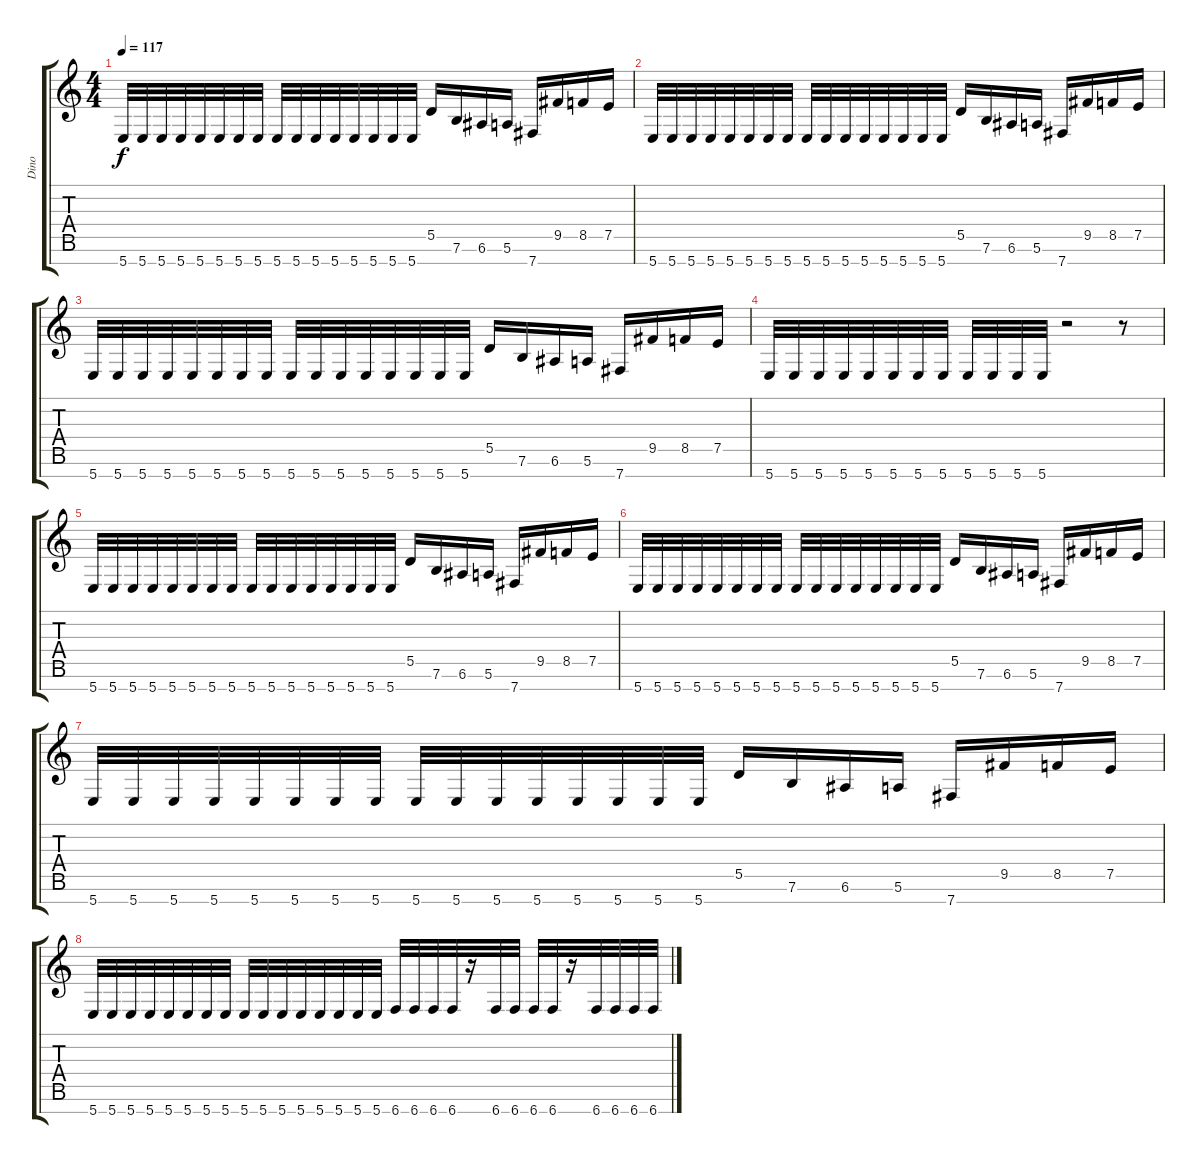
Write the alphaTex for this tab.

\track ("Dino" "Dino") {instrument distortionguitar}
\staff {score tabs}
\tuning (E4 B3 G3 D3 A2 E2 B1) {hide}
\ts (4 4)
\tempo 117
\clef g2
\ks c
5.7.32{dy f} 5.7.32 5.7.32 5.7.32 5.7.32 5.7.32 5.7.32 5.7.32 5.7.32 5.7.32 5.7.32 5.7.32 5.7.32 5.7.32 5.7.32 5.7.32 5.5.16 7.6.16 6.6.16 5.6.16 7.7.16 9.5.16 8.5.16 7.5.16 |
5.7.32 5.7.32 5.7.32 5.7.32 5.7.32 5.7.32 5.7.32 5.7.32 5.7.32 5.7.32 5.7.32 5.7.32 5.7.32 5.7.32 5.7.32 5.7.32 5.5.16 7.6.16 6.6.16 5.6.16 7.7.16 9.5.16 8.5.16 7.5.16 |
5.7.32 5.7.32 5.7.32 5.7.32 5.7.32 5.7.32 5.7.32 5.7.32 5.7.32 5.7.32 5.7.32 5.7.32 5.7.32 5.7.32 5.7.32 5.7.32 5.5.16 7.6.16 6.6.16 5.6.16 7.7.16 9.5.16 8.5.16 7.5.16 |
5.7.32 5.7.32 5.7.32 5.7.32 5.7.32 5.7.32 5.7.32 5.7.32 5.7.32 5.7.32 5.7.32 5.7.32 r.2 r.8 |
5.7.32 5.7.32 5.7.32 5.7.32 5.7.32 5.7.32 5.7.32 5.7.32 5.7.32 5.7.32 5.7.32 5.7.32 5.7.32 5.7.32 5.7.32 5.7.32 5.5.16 7.6.16 6.6.16 5.6.16 7.7.16 9.5.16 8.5.16 7.5.16 |
5.7.32 5.7.32 5.7.32 5.7.32 5.7.32 5.7.32 5.7.32 5.7.32 5.7.32 5.7.32 5.7.32 5.7.32 5.7.32 5.7.32 5.7.32 5.7.32 5.5.16 7.6.16 6.6.16 5.6.16 7.7.16 9.5.16 8.5.16 7.5.16 |
5.7.32 5.7.32 5.7.32 5.7.32 5.7.32 5.7.32 5.7.32 5.7.32 5.7.32 5.7.32 5.7.32 5.7.32 5.7.32 5.7.32 5.7.32 5.7.32 5.5.16 7.6.16 6.6.16 5.6.16 7.7.16 9.5.16 8.5.16 7.5.16 |
5.7.32 5.7.32 5.7.32 5.7.32 5.7.32 5.7.32 5.7.32 5.7.32 5.7.32 5.7.32 5.7.32 5.7.32 5.7.32 5.7.32 5.7.32 5.7.32 6.7.32 6.7.32 6.7.32 6.7.32 r.16 6.7.32 6.7.32 6.7.32 6.7.32 r.16 6.7.32 6.7.32 6.7.32 6.7.32
